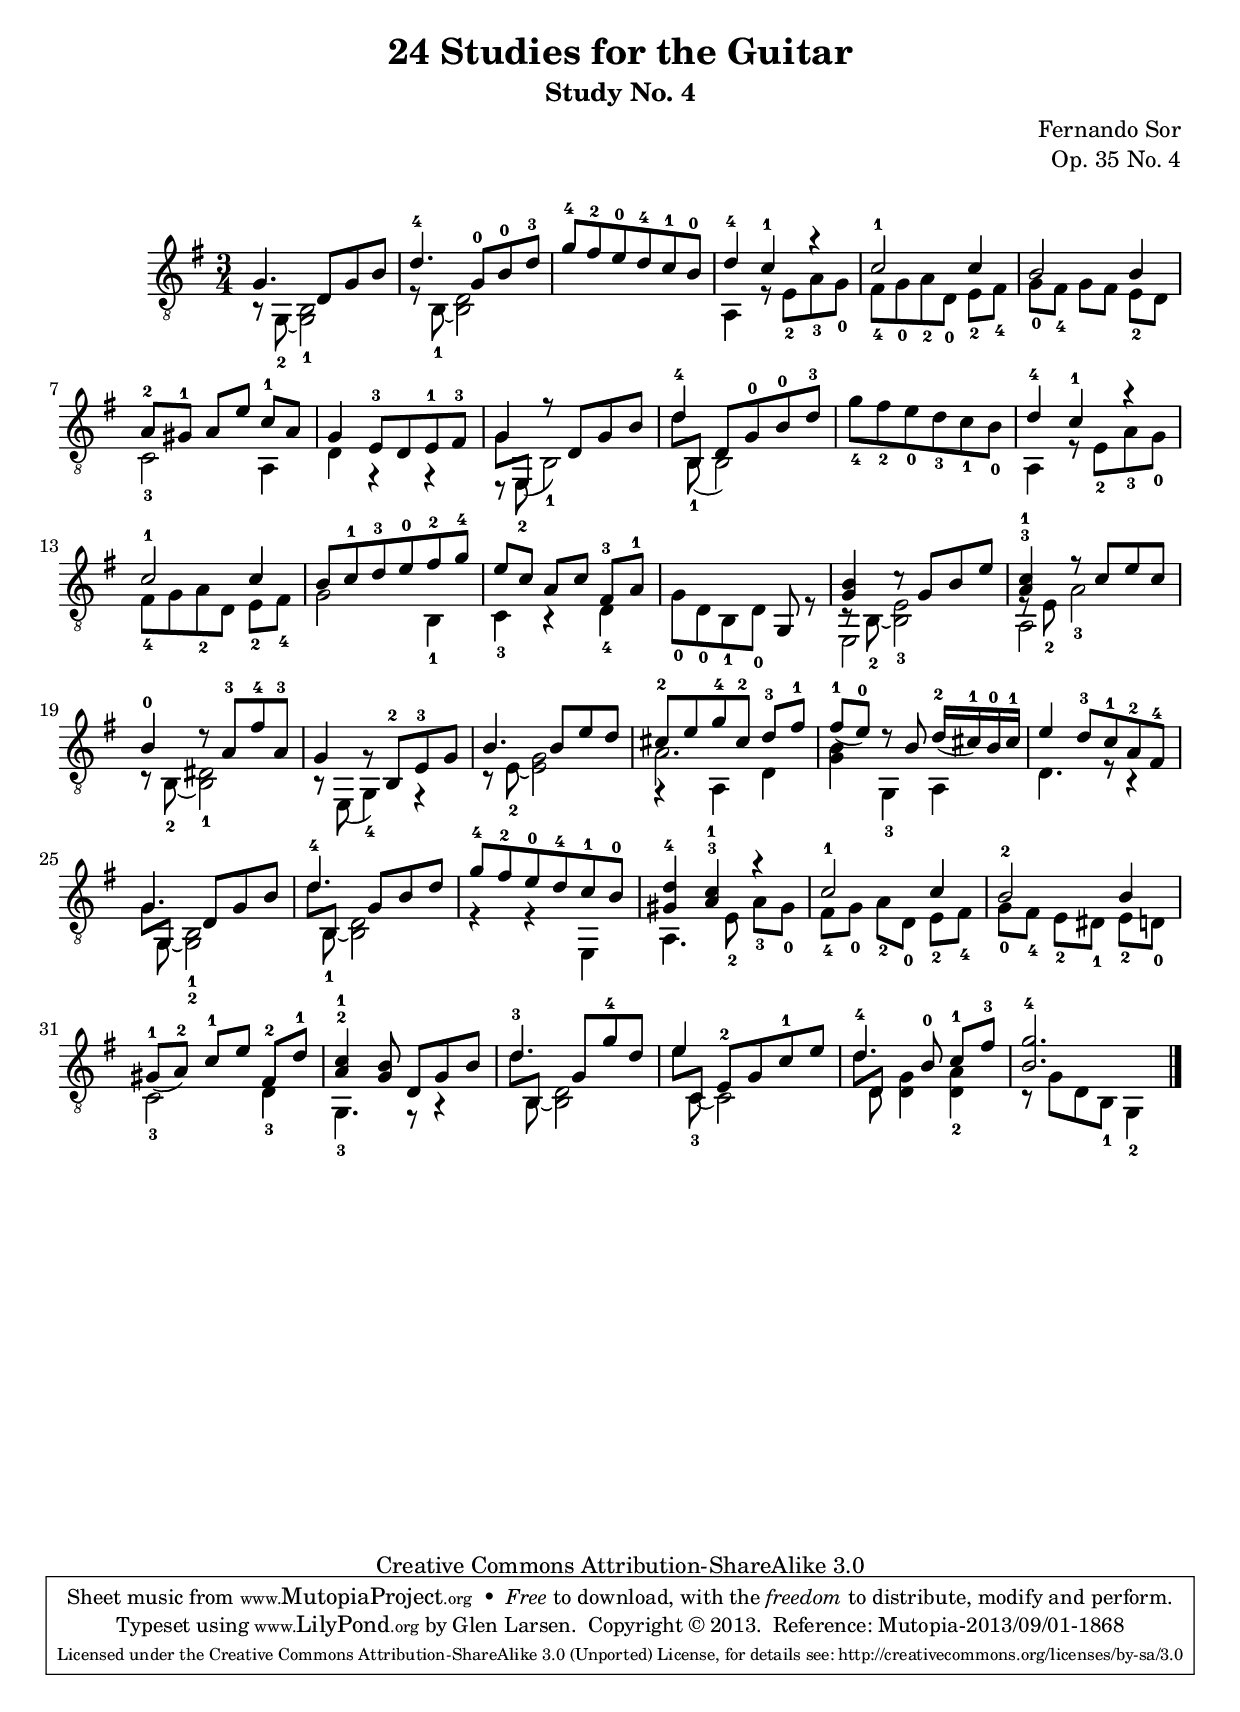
\version "2.16.1"
\header {
  title = "24 Studies for the Guitar"
  subtitle = "Study No. 4"
  composer = "Fernando Sor"
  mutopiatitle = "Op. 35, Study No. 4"
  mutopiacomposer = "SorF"
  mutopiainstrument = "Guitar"
  opus = "Op. 35 No. 4"
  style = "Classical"
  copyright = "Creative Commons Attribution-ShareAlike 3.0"
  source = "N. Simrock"
  % From Boije 481-2, enscribed "Bonn Chez N. Simrock"
  date = "1828"
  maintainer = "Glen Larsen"
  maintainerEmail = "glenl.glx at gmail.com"

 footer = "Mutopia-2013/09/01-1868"
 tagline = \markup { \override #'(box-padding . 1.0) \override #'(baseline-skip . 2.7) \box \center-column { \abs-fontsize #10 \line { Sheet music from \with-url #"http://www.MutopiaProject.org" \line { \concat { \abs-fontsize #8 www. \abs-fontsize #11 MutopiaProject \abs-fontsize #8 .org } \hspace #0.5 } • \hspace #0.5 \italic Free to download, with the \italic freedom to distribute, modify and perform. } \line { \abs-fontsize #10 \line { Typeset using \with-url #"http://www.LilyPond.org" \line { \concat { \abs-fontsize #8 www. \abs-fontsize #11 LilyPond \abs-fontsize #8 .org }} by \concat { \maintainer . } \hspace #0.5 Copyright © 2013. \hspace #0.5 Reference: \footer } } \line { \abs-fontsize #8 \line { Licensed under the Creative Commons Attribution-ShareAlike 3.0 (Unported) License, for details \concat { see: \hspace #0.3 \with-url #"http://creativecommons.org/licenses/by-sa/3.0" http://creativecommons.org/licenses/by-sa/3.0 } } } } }
}

\paper {
  % add space between composer/opus markup and first staff
  markup-system-spacing #'padding = #3
  % add a little space between composer and opus
  markup-markup-spacing #'padding = #1.2
  top-margin = #8
  bottom-margin = #10
}

global = {
  \time 3/4 \key g\major
}


upperVoice = \relative {
  \voiceOne
  \slurDown
  \set fingeringOrientations = #'(up)
  g4. d8 g b |
  <d-4>4. <g,-0>8 <b-0> <d-3> |
  <g-4>8 <fis-2> <e-0> <d-4> <c-1> <b-0> |
  <d-4>4 <c-1> r |

  <c-1>2 c4 |
  b2 b4 |
  <a-2>8 <gis-1> a[ e'] <c-1> a |
  g4 <e-3>8 d <e-1> <fis-3> |

  g4 r8 d g b |
  <d-4>4 d,8 <g-0> <b-0> <d-3> |
  s2. |
  <d-4>4 <c-1> r |
  <c-1>2 c4 |
  b8 <c-1> <d-3> <e-0> <fis-2> <g-4> |
  e8 c a[ c] <fis,-3> <a-1> |
  s2. |

  <g b>4 c8\rest g b e |
  <a,-3 c-1>4 r8 c e c |
  <b-0>4 d8\rest <a-3> <fis'-4> <a,-3> |
  g4 g8\rest <b,-2> <e-3> g |

  b4. b8 e d |
  <cis-2>8 e <g-4> <cis,-2> <d-3>8[ <fis-1>8] |
  <fis-1>8( <e-0>) d\rest b <d-2>16( <cis-1>) <b-0> <cis-1> |
  e4 <d-3>8 <c-1> <a-2> <fis-4> |

  g4. d8 g b |
  <d-4>4. g,8 b d |
  <g-4>8 <fis-2> <e-0> <d-4> <c-1> <b-0> |
  <gis d'-4>4 <a-3 c-1> r |

  <c-1>2 c4 |
  <b-2>2 b4 |
  <gis-1>8( <a-2>8) <c-1>8[  e] <fis,-2> <d'-1> |
  <c-1 a-2>4 <b g>8 d,[ g b] |

  <d-3>4. g,8 <g'-4> d |
  e4 <e,-2>8 g <c-1> e |
  <d-4>4. <b-0>8 <c-1>8[ <fis-3>8] |
  <g-4 b,>2.

  \bar "|."
}

lowerVoice = \relative c {
  \voiceTwo
  \set fingeringOrientations = #'(down)
  r8 <g-2>8~ <g b-1>2 |
  r8 <b-1>8~ <b d>2 |
  s2. |
  a4 r8 <e'-2> <a-3> <g-0> |

  <fis-4>8 <g-0> <a-2> <d,-0> <e-2>8[ <fis-4>8] |
  <g-0>8 <fis-4> g[ fis] <e-2> d |
  <c-3>2 a4 |
  d4 r r |

  r8 <e,-2>8( <b'-1>2) |
  s8 <b-1>8( b2)  |
  <g''-4>8 <fis-2> <e-0> <d-3> <c-1> <b-0> |
  a,4 r8 <e'-2> <a-3> <g-0> |

  <fis-4>8 g <a-2> d, <e-2>8[ <fis-4>8] |
  g2 b,4-1 |
  <c-3>4 r <d-4> |
  <g-0>8[ <d-0> <b-1> <d-0>8] \once\stemUp g, r |

  c8\rest <b-2>~ <b e-3>2 |
  e8\rest <e-2> <a-3>2 |
  r8 <b,-2>~ <b dis-1>2 |
  r8 e,8( <g-4>4) r |

  r8 <e'-2>~ <e g>2 |
  a2. |
  <g b>4 <g,-3> a |
  d4. r8 r4 |

  g8 \once\stemUp g,~ <g-2 b-1>2 |
  d''8 \once\stemUp b,~ <b d>2 |
  r4 r e, |
  a4. <e'-2>8 <a-3>8[ <gis-0>8] |

  <fis-4>8 <g-0> <a-2>8[ <d,-0>8] <e-2> <fis-4> |
  <g-0>8 <fis-4> <e-2>8[ <dis-1>8] <e-2> <d-0> |
  <c-3>2 <d-3>4 |
  <g,-3>4. r8 r4 |

  d''8 \once\stemUp b,~ <b d>2 |
  e'8 \once\stemUp c,~ c2 |
  d'8 \once\stemUp d, <d g>4 <d a'-2> |
  r8 g d <b-1> <g-2>4
}

middleVoice = \relative c' {
  \voiceThree
  \stemDown
  \set fingeringOrientations = #'(down)
  s2.*4 |
  s2.*4 |

  g8 \once\stemUp e, s2 |
  d''8 \once\stemUp b, s2 |
  s2.*2 |

  s2.*4 |

  e,2 s4 |
  a2 s4 |
  s2.*2 |

  s2. |
  g4\rest a d |
  s2.*2 |

  s8 <g,> s2 |
  s8 <b-1> s2 |
  s2.*2 |

  s2.*4 |

  s8 b s2 |
  s8 <c-3> s2 |
  s8 d s2 |
  s2.
}


\score {
  <<
    \new Staff = "Guitar" \with {
      \override DynamicTextSpanner #'style = #'none
      %\override Fingering #'staff-padding = #'()
      \override Fingering #'add-stem-support = ##t
      \override DynamicText #'self-alignment-X = #-1
    }
    <<
      \set Staff.midiInstrument = #"acoustic guitar (nylon)"
      \global
      \clef "treble_8"
      \mergeDifferentlyDottedOn
      \mergeDifferentlyHeadedOn
      \context Voice = "upperVoice" \upperVoice
      \context Voice = "lowerVoice" \lowerVoice
      \context Voice = "middleVoice" \middleVoice
    >>
%{
    \new TabStaff = "Guitar tabs"
    <<
      \clef "moderntab"
      \global
      \context TabVoice = "upperVoice" \upperVoice
      \context TabVoice = "lowerVoice" \lowerVoice
      \context TabVoice = "middleVoice" \middleVoice
    >>
%}
  >>
  \layout {}
  \midi {
    \tempo 4 = 120
  }
}
